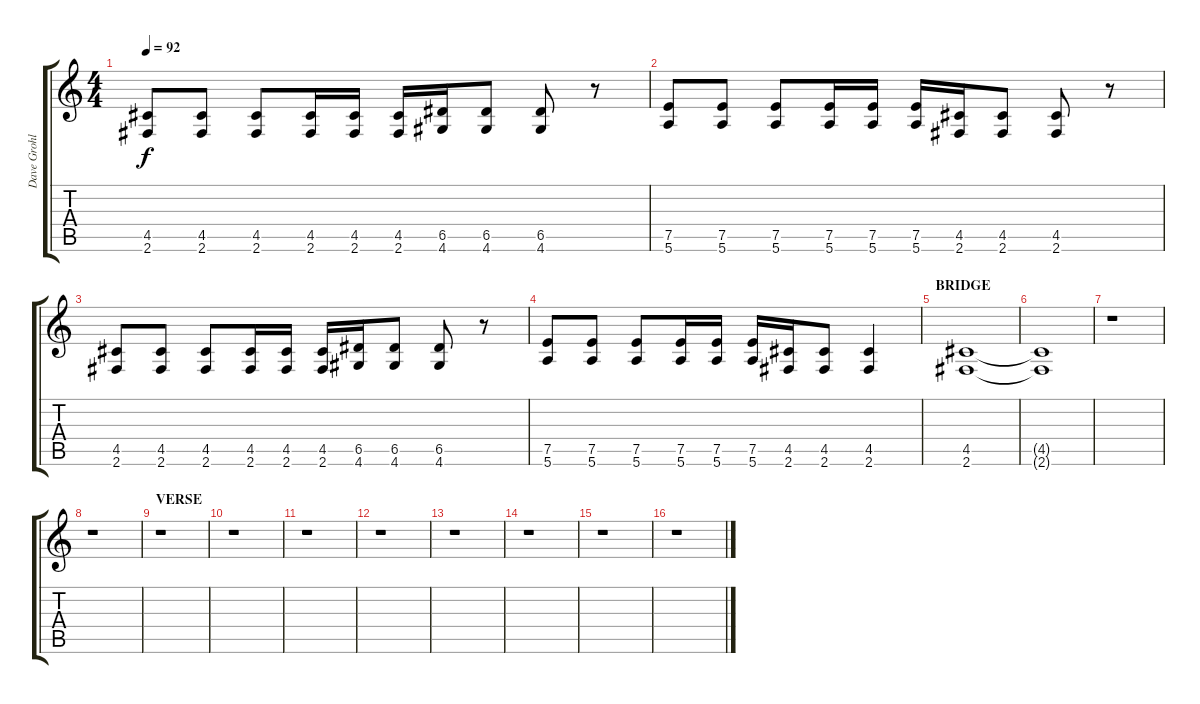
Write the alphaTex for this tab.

\track ("Dave Grohl (Guitar)" "Dave Grohl") {instrument overdrivenguitar}
\staff {score tabs}
\tuning (E4 B3 G3 D3 A2 E2) {hide}
\ts (4 4)
\tempo 92
\clef g2
\ks c
(4.5 2.6).8{dy f} (4.5 2.6).8 (4.5 2.6).8 (4.5 2.6).16 (4.5 2.6).16 (4.5 2.6).16 (6.5 4.6).16 (6.5 4.6).8 (6.5 4.6).8 r.8 |
(7.5 5.6).8 (7.5 5.6).8 (7.5 5.6).8 (7.5 5.6).16 (7.5 5.6).16 (7.5 5.6).16 (4.5 2.6).16 (4.5 2.6).8 (4.5 2.6).8 r.8 |
(4.5 2.6).8 (4.5 2.6).8 (4.5 2.6).8 (4.5 2.6).16 (4.5 2.6).16 (4.5 2.6).16 (6.5 4.6).16 (6.5 4.6).8 (6.5 4.6).8 r.8 |
(7.5 5.6).8 (7.5 5.6).8 (7.5 5.6).8 (7.5 5.6).16 (7.5 5.6).16 (7.5 5.6).16 (4.5 2.6).16 (4.5 2.6).8 (4.5 2.6).4 |
\section ("" "BRIDGE")
(4.5 2.6).1{volume 0} |
(4.5{t} 2.6{t}).1 |
r.1{volume 14} |
r.1 |
\section ("" "VERSE")
r.1 |
r.1 |
r.1 |
r.1 |
r.1 |
r.1 |
r.1 |
r.1
